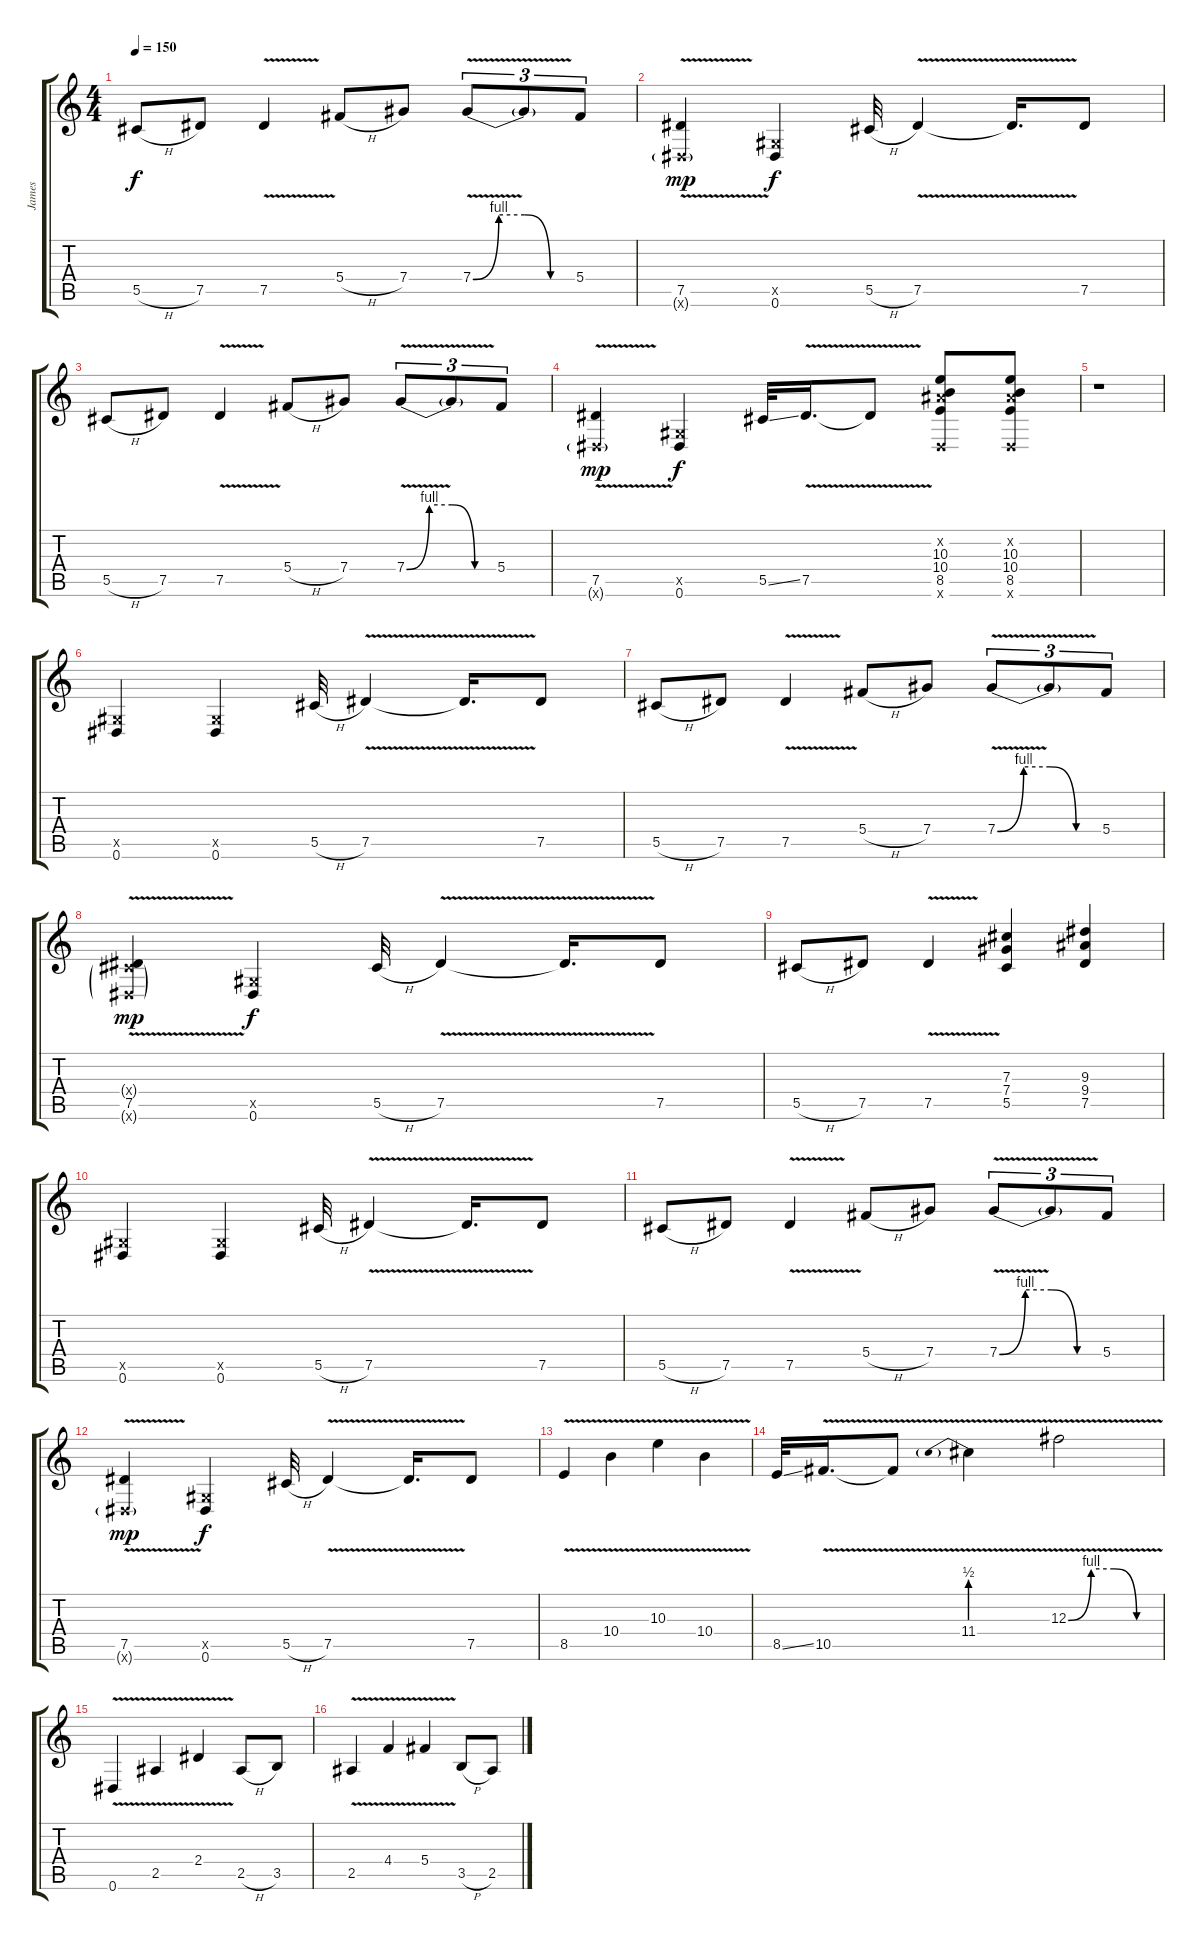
\track ("James" "James") {instrument distortionguitar}
\staff {score tabs}
\tuning (Eb4 Bb3 Gb3 Db3 Ab2 Eb2) {hide}
\ts (4 4)
\tempo 150
\clef g2
\ks c
5.5{h}.8{dy f} 7.5.8 7.5{v}.4 5.4{h}.8 7.4.8 7.4{be (custom 0 0 15 4 30 4 45 0 60 0) v}.8{tu (3 2)} 7.4{t}.8{tu (3 2)} 5.4.8{tu (3 2)} |
(7.5{v} 0.6{v g x}).4{dy mp} (0.5{x} 0.6).4{dy f} 5.5{h}.32 7.5{v}.4 7.5{t}.16{d} 7.5.8 |
5.5{h}.8 7.5.8 7.5{v}.4 5.4{h}.8 7.4.8 7.4{be (custom 0 0 15 4 30 4 45 0 60 0) v}.8{tu (3 2)} 7.4{t}.8{tu (3 2)} 5.4.8{tu (3 2)} |
(7.5{v} 0.6{v g x}).4{dy mp} (0.5{x} 0.6).4{dy f} 5.5{ss}.32 7.5{v}.16{d} 7.5{t}.8 (0.2{x} 10.3 10.4 8.5 0.6{x}).8 (0.2{x} 10.3 10.4 8.5 0.6{x}).8 |
r.1 |
(0.5{x} 0.6).4 (0.5{x} 0.6).4 5.5{h}.32 7.5{v}.4 7.5{t}.16{d} 7.5.8 |
5.5{h}.8 7.5.8 7.5{v}.4 5.4{h}.8 7.4.8 7.4{be (custom 0 0 15 4 30 4 45 0 60 0) v}.8{tu (3 2)} 7.4{t}.8{tu (3 2)} 5.4.8{tu (3 2)} |
(0.4{v g x} 7.5{v} 0.6{v g x}).4{dy mp} (0.5{x} 0.6).4{dy f} 5.5{h}.32 7.5{v}.4 7.5{t}.16{d} 7.5.8 |
5.5{h}.8 7.5.8 7.5{v}.4 (7.3 7.4 5.5).4 (9.3 9.4 7.5).4 |
(0.5{x} 0.6).4 (0.5{x} 0.6).4 5.5{h}.32 7.5{v}.4 7.5{t}.16{d} 7.5.8 |
5.5{h}.8 7.5.8 7.5{v}.4 5.4{h}.8 7.4.8 7.4{be (custom 0 0 15 4 30 4 45 0 60 0) v}.8{tu (3 2)} 7.4{t}.8{tu (3 2)} 5.4.8{tu (3 2)} |
(7.5{v} 0.6{v g x}).4{dy mp} (0.5{x} 0.6).4{dy f} 5.5{h}.32 7.5{v}.4 7.5{t}.16{d} 7.5.8 |
8.5{v}.4 10.4{v}.4 10.3{v}.4 10.4{v}.4 |
8.5{ss}.32 10.5{v}.16{d} 10.5{t}.8 11.4{be (prebend 0 2 60 2) v}.4 12.3{be (custom 0 0 15 4 30 4 45 0 60 0) v}.2 |
0.6{v}.4 2.5{v}.4 2.4{v}.4 2.5{h}.8 3.5.8 |
2.5{v}.4 4.4{v}.4 5.4{v}.4 3.5{h}.8 2.5.8
